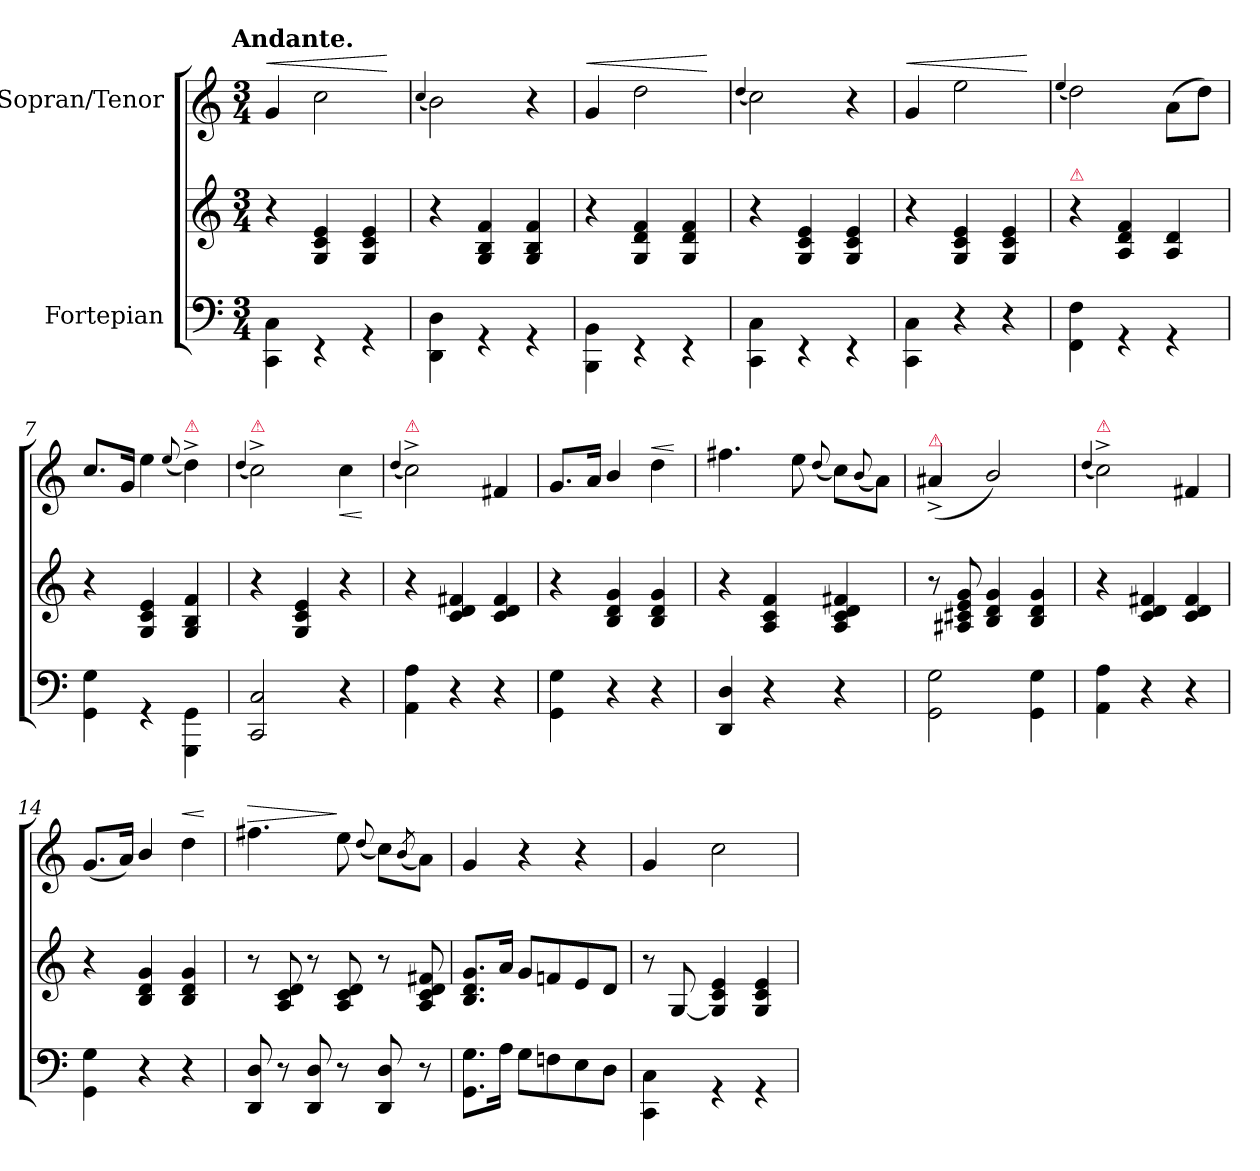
**kern	**kern	**kern	**dynam
*part2	*part2	*part1	*part1
*staff3	*staff2	*staff1	*staff1
*I"Fortepian	*	*I"Sopran/Tenor	*
*clefF4	*clefG2	*clefG2	*
*k[]	*k[]	*k[]	*
!!LO:TX:omd:t=Andante.
*M3/4	*M3/4	*M3/4	*
=1	=1	=1	=1
!	!	!	!LO:HP:a
4CC\ 4C\	4r	4g/	<
4rEE	4G/ 4c/ 4e/	2cc\	.
4rGG	4G/ 4c/ 4e/	.	.
.	.	.	[
=2	=2	=2	=2
.	.	(4qqcc/	.
4DD\ 4D\	4r	2b\)	.
4rGG	4G/ 4B/ 4f/	.	.
4rGG	4G/ 4B/ 4f/	4r	.
=3	=3	=3	=3
*k[]	*k[]	*k[]	*
!	!	!	!LO:HP:a
4BBB\ 4BB\	4r	4g/	<
4rEE	4G/ 4d/ 4f/	2dd\	.
4rEE	4G/ 4d/ 4f/	.	.
.	.	.	[
=4	=4	=4	=4
.	.	(4qqdd/	.
4CC\ 4C\	4r	2cc\)	.
4rEE	4G/ 4c/ 4e/	.	.
4rEE	4G/ 4c/ 4e/	4r	.
=5	=5	=5	=5
!	!	!	!LO:HP:a
4CC\ 4C\	4r	4g/	<
4r	4G/ 4c/ 4e/	2ee\	.
4r	4G/ 4c/ 4e/	.	.
.	.	.	[
=6	=6	=6	=6
.	.	(4qqee/	.
!	!LO:TX:a:color=crimson:t=⚠	!	!
4FF\ 4F\	4r	2dd\)	.
4rGG	4A/ 4d/ 4f/	.	.
4rGG	4A/ 4d/	(8a\L	.
.	.	8dd\J)	.
=7	=7	=7	=7
4GG\ 4G\	4r	8.cc/L	.
.	.	16g/Jk	.
4rGG	4G/ 4c/ 4e/	4ee\	.
.	.	(8qqee/	.
!	!	!LO:TX:a:color=crimson:t=⚠	!
4GGG\ 4GG\	4G/ 4B/ 4f/	4dd^<\)	.
=8	=8	=8	=8
.	.	(4qqdd/	.
!	!	!LO:TX:a:color=crimson:t=⚠	!
2CC/ 2C/	4r	2cc^<\)	.
.	4G/ 4c/ 4e/	.	.
!	!	!	!LO:HP:b
4r	4r	4cc\	<
.	.	.	[
=9	=9	=9	=9
.	.	(4qqdd/	.
!	!	!LO:TX:a:color=crimson:t=⚠	!
4AA\ 4A\	4r	2cc^<\)	.
4r	4c/ 4d/ 4f#X/	.	.
4r	4c/ 4d/ 4f#/	4f#X/	.
=10	=10	=10	=10
4GG\ 4G\	4r	8.g/L	.
.	.	16a/Jk	.
4r	4B/ 4d/ 4g/	4b/	.
!	!	!	!LO:HP:a
4r	4B/ 4d/ 4g/	4dd\	<
.	.	.	[
=11	=11	=11	=11
4DD/ 4D/	4r	4.ff#X\	.
4r	4A/ 4c/ 4f/	.	.
.	.	8ee\	.
.	.	(8qqdd/	.
4r	4A/ 4c/ 4d/ 4f#X/	8cc\L)	.
.	.	(8qqb/	.
.	.	8a\J)	.
=12	=12	=12	=12
!	!	!LO:TX:a:color=crimson:t=⚠	!
2GG\ 2G\	8r	(4a#X^>/	.
.	8A#X/ 8c#X/ 8e/ 8g/	.	.
.	4B/ 4d/ 4g/	2b/)	.
4GG\ 4G\	4B/ 4d/ 4g/	.	.
=13	=13	=13	=13
.	.	(4qqdd/	.
!	!	!LO:TX:a:color=crimson:t=⚠	!
4AA\ 4A\	4r	2cc^\)	.
4r	4c/ 4d/ 4f#X/	.	.
4r	4c/ 4d/ 4f#/	4f#X/	.
=14	=14	=14	=14
4GG\ 4G\	4r	(8.g/L	.
.	.	16a/Jk)	.
4r	4B/ 4d/ 4g/	4b/	.
!	!	!	!LO:HP:a
4r	4B/ 4d/ 4g/	4dd\	<
.	.	.	[
=15	=15	=15	=15
!	!	!	!LO:HP:a
8DD/ 8D/	8r	4.ff#X\	>
8r	8A/ 8c/ 8d/	.	.
8DD/ 8D/	8r	.	.
8r	8A/ 8c/ 8d/	8ee\	]
.	.	(8qqdd/	.
8DD/ 8D/	8r	8cc\L)	.
.	.	(8qb/	.
8r	8A/ 8c/ 8d/ 8f#X/	8a\J)	.
=16	=16	=16	=16
8.GG\ 8.G\L	8.B/ 8.d/ 8.g/L	4g/	.
16A\Jk	16a/Jk	.	.
8G\L	8g/L	4r	.
8Fn\	8fn/	.	.
8E\	8e/	4r	.
8D\J	8d/J	.	.
=17	=17	=17	=17
4CC\ 4C\	8r	4g/	.
.	[8G/	.	.
4rGG	4G]/ 4c/ 4e/	2cc\	.
4rGG	4G/ 4c/ 4e/	.	.
=	=	=	=
*-	*-	*-	*-
